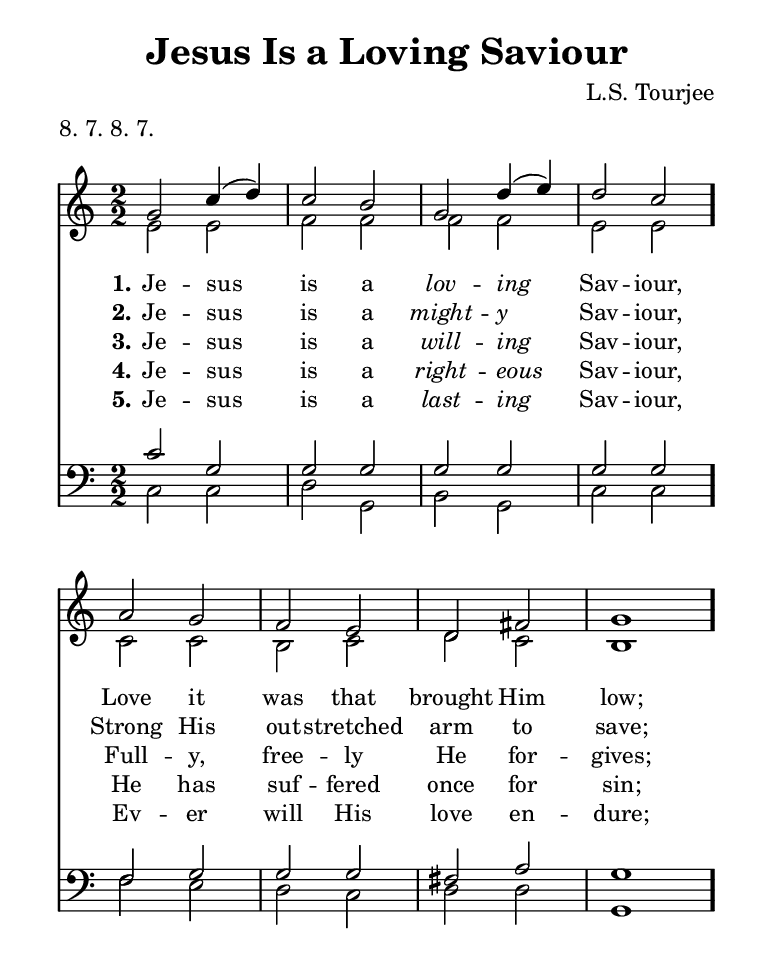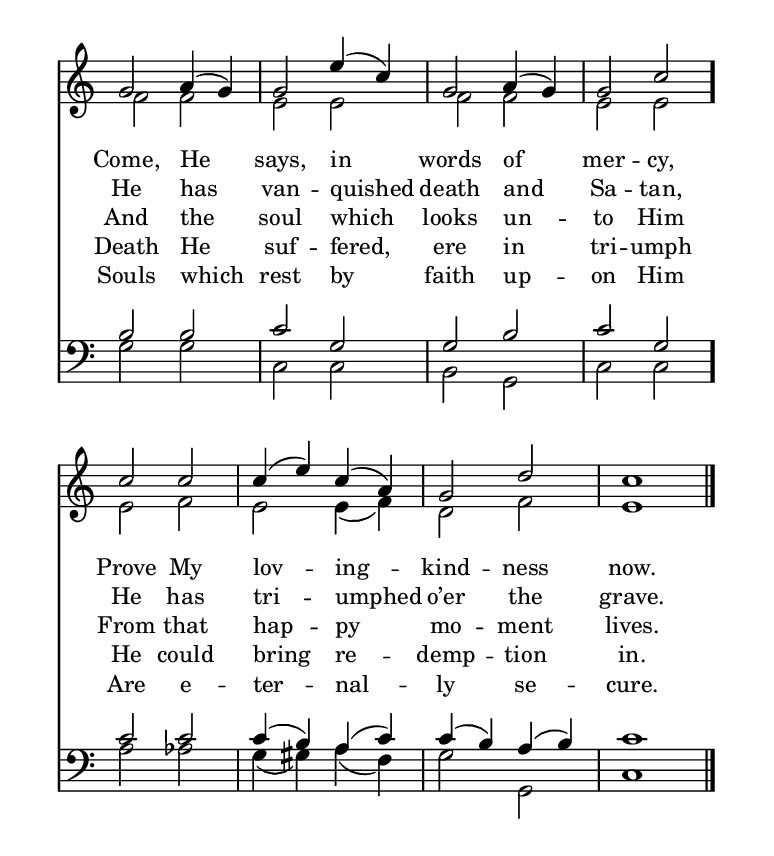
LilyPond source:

\include "common/global.ily"
\paper {
  \include "common/paper.ily"
  ragged-bottom = ##t
  ragged-last-bottom = ##t
  systems-per-page = #(cond (is-eogsized 2) (#t #f))
  %page-count = ##f
}

\header{
  hymnnumber = "22"
  title = "Jesus Is a Loving Saviour"
  tunename = "Wellesley"
  meter = "8. 7. 8. 7."
  %poet = ""
  composer = "L.S. Tourjee"
  %copyright = ""
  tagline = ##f
}

% for fermata in MIDI
ta = { \tempo 2=76 }
tb = { \tempo 2=38 }

patternAA = { c2 c4( c4) | c2 c2 } %
patternAB = { c2 c2 }
patternAC = { c2 c4( c4) | c2 c4( c4) | c2 c4( c4) | c2 c2} %
patternAD = { c2 c2 | c4( c4) c4( c4) | c2 c2 | c1 } %
patternAE = { c2 c2 | c2 c4( c4) | c2 c2 | c1 } %
patternAF = { c2 c2 | c4( c4) c4( c4) | c4( c4) c4( c4) | c1 } %
patternAG = { c2 c2 | c2 c2 | c2 c2 | c1 }

global = {
  \include "common/overrides.ily"
  \override Staff.TimeSignature.style = #'numbered
  \time 2/2
  \override Score.MetronomeMark.transparent = ##t % hide all fermata changes too
  \ta
  \key c \major
  %\partial 4
  \autoBeamOff
}

notesSoprano = {
\global
\relative c'' {

  \changePitch \patternAA { g c d | c b     | g d' e | d c }
  \changePitch \patternAG { a g   | f e     | d fis  | g   }
  \changePitch \patternAC { g a g | g e' c  | g a g  | g c }
  \changePitch \patternAD { c c   | c e c a | g d'   | c   }

  \bar "|."

}
}

notesAlto = {
\global
\relative e' {

  \changePitch \patternAB { e e | f f   | f f | e e }
  \changePitch \patternAG { c c | b c   | d c | b   }
  \changePitch \patternAB { f' f | e e   | f f | e e }
  \changePitch \patternAE { e f | e e f | d f | e   }

}
}

notesTenor = {
\global
\relative a {

  \changePitch \patternAB { c g | g g     | g g     | g g }
  \changePitch \patternAG { f g | g g     | fis a   | g   }
  \changePitch \patternAB { b b | c g     | g b     | c g }
  \changePitch \patternAF { c c | c b a c | c b a b | c   }

}
}

notesBass = {
\global
\relative f {

  \changePitch \patternAB { c c    | d g,      | b g  | c c }
  \changePitch \patternAG { f e    | d c       | d d  | g,  }
  \changePitch \patternAB { g' g   | c, c      | b g  | c c }
  \changePitch \patternAD { a' aes | g gis a f | g g, | c   }

}
}

wordsA = \lyricmode {
\set stanza = "1."

Je -- sus is a { \italicsOn } lov -- ing { \italicsOff } Sav -- iour, \bar "."
Love it was that brought Him low; \bar "." \break
Come, He says, in words of mer -- cy, \bar "."
Prove My lov -- ing -- kind -- ness now. \bar "." \break

}

wordsB = \lyricmode {
\set stanza = "2."

Je -- sus is a { \italicsOn } might -- y { \italicsOff } Sav -- iour,
Strong His out -- stretched arm to save;
He has van -- quished death and Sa -- tan,
He has tri -- umphed o’er the grave.

}

wordsC = \lyricmode {
\set stanza = "3."

Je -- sus is a { \italicsOn } will -- ing { \italicsOff } Sav -- iour,
Full -- y, free -- ly He for -- gives;
And the soul which looks un -- to Him
From that hap -- py mo -- ment lives.

}

wordsD = \lyricmode {
\set stanza = "4."

Je -- sus is a { \italicsOn } right -- eous { \italicsOff } Sav -- iour,
He has suf -- fered once for sin;
Death He suf -- fered, ere in tri -- umph
He could bring re -- demp -- tion in.

}

wordsE = \lyricmode {
\set stanza = "5."

Je -- sus is a { \italicsOn } last -- ing { \italicsOff } Sav -- iour,
Ev -- er will His love en -- dure;
Souls which rest by faith up -- on Him
Are e -- ter -- nal -- ly se -- cure.

}

\score {
  \context ChoirStaff <<
    \context Staff = upper <<
      \set ChoirStaff.systemStartDelimiter = #'SystemStartBar
      \context Voice  = sopranos { \voiceOne << \notesSoprano >> }
      \context Voice  = altos { \voiceTwo << \notesAlto >> }
      \context Lyrics = one   \lyricsto sopranos \wordsA
      \context Lyrics = two   \lyricsto sopranos \wordsB
      \context Lyrics = three \lyricsto sopranos \wordsC
      \context Lyrics = four  \lyricsto sopranos \wordsD
      \context Lyrics = five  \lyricsto sopranos \wordsE
    >>
    \context Staff = men <<
      \clef bass
      \context Voice  = tenors { \voiceOne << \notesTenor >> }
      \context Voice  = basses { \voiceTwo << \notesBass >> }
    >>
  >>
  \layout {
    \include "common/layout.ily"
  }
  \midi{
    \include "common/midi.ily"
  }
}

\version "2.19.49"  % necessary for upgrading to future LilyPond versions.

% vi:set et ts=2 sw=2 ai nocindent syntax=lilypond:
